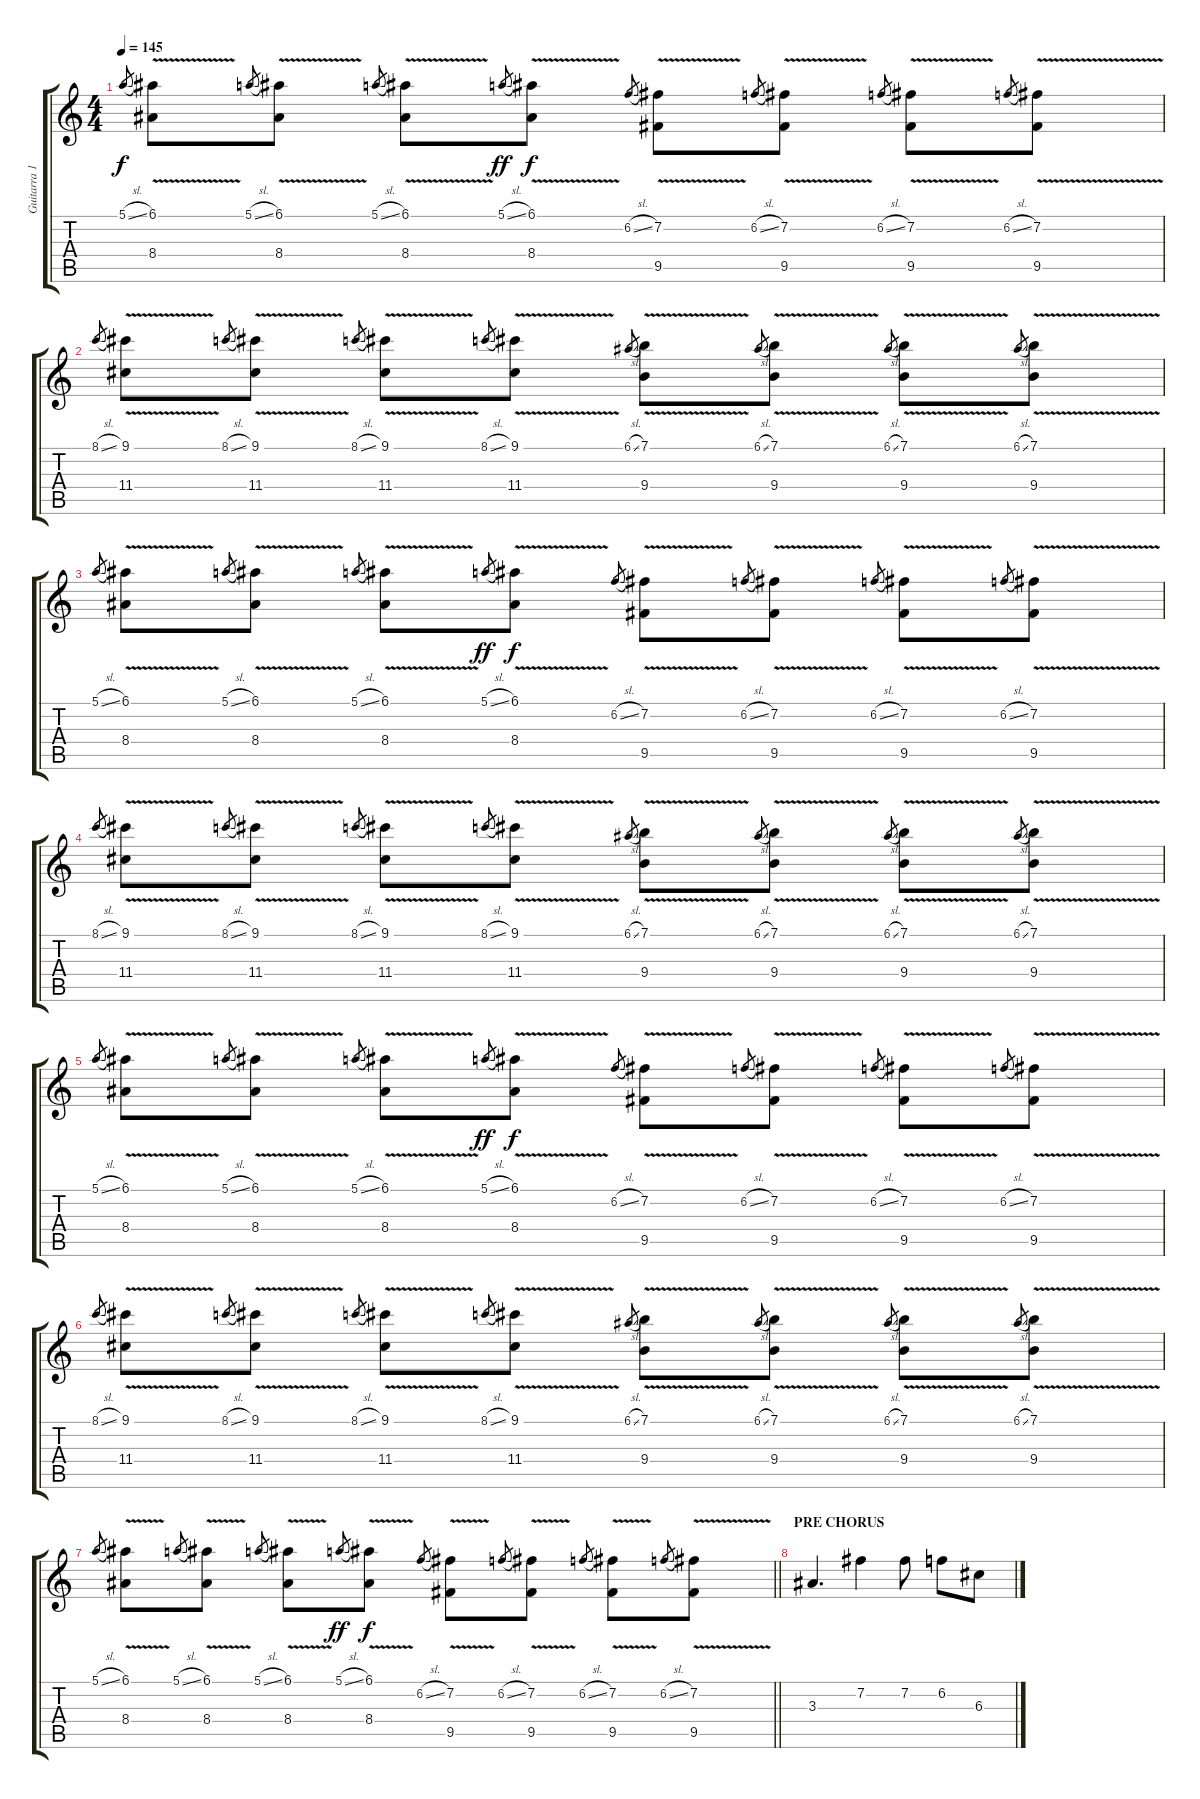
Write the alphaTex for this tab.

\track ("Guitarra 1" "Guitarra 1") {instrument overdrivenguitar}
\staff {score tabs}
\tuning (E4 B3 G3 D3 A2 E2) {hide}
\ts (4 4)
\tempo 145
\clef g2
\ks c
5.1{sl}.8{gr dy f} (6.1{v} 8.4).8 5.1{sl}.8{gr} (6.1{v} 8.4).8 5.1{sl}.8{gr} (6.1{v} 8.4).8 5.1{sl}.8{gr dy ff} (6.1{v} 8.4).8{dy f} 6.2{sl}.8{gr} (7.2{v} 9.5).8 6.2{sl}.8{gr} (7.2{v} 9.5).8 6.2{sl}.8{gr} (7.2{v} 9.5).8 6.2{sl}.8{gr} (7.2{v} 9.5).8 |
8.1{sl}.8{gr} (9.1{v} 11.4).8 8.1{sl}.8{gr} (9.1{v} 11.4).8 8.1{sl}.8{gr} (9.1{v} 11.4).8 8.1{sl}.8{gr} (9.1{v} 11.4).8 6.1{sl}.8{gr} (7.1{v} 9.4).8 6.1{sl}.8{gr} (7.1{v} 9.4).8 6.1{sl}.8{gr} (7.1{v} 9.4).8 6.1{sl}.8{gr} (7.1{v} 9.4).8 |
5.1{sl}.8{gr} (6.1{v} 8.4).8 5.1{sl}.8{gr} (6.1{v} 8.4).8 5.1{sl}.8{gr} (6.1{v} 8.4).8 5.1{sl}.8{gr dy ff} (6.1{v} 8.4).8{dy f} 6.2{sl}.8{gr} (7.2{v} 9.5).8 6.2{sl}.8{gr} (7.2{v} 9.5).8 6.2{sl}.8{gr} (7.2{v} 9.5).8 6.2{sl}.8{gr} (7.2{v} 9.5).8 |
8.1{sl}.8{gr} (9.1{v} 11.4).8 8.1{sl}.8{gr} (9.1{v} 11.4).8 8.1{sl}.8{gr} (9.1{v} 11.4).8 8.1{sl}.8{gr} (9.1{v} 11.4).8 6.1{sl}.8{gr} (7.1{v} 9.4).8 6.1{sl}.8{gr} (7.1{v} 9.4).8 6.1{sl}.8{gr} (7.1{v} 9.4).8 6.1{sl}.8{gr} (7.1{v} 9.4).8 |
5.1{sl}.8{gr} (6.1{v} 8.4).8 5.1{sl}.8{gr} (6.1{v} 8.4).8 5.1{sl}.8{gr} (6.1{v} 8.4).8 5.1{sl}.8{gr dy ff} (6.1{v} 8.4).8{dy f} 6.2{sl}.8{gr} (7.2{v} 9.5).8 6.2{sl}.8{gr} (7.2{v} 9.5).8 6.2{sl}.8{gr} (7.2{v} 9.5).8 6.2{sl}.8{gr} (7.2{v} 9.5).8 |
8.1{sl}.8{gr} (9.1{v} 11.4).8 8.1{sl}.8{gr} (9.1{v} 11.4).8 8.1{sl}.8{gr} (9.1{v} 11.4).8 8.1{sl}.8{gr} (9.1{v} 11.4).8 6.1{sl}.8{gr} (7.1{v} 9.4).8 6.1{sl}.8{gr} (7.1{v} 9.4).8 6.1{sl}.8{gr} (7.1{v} 9.4).8 6.1{sl}.8{gr} (7.1{v} 9.4).8 |
\barLineRight lightlight
5.1{sl}.8{gr} (6.1{v} 8.4).8 5.1{sl}.8{gr} (6.1{v} 8.4).8 5.1{sl}.8{gr} (6.1{v} 8.4).8 5.1{sl}.8{gr dy ff} (6.1{v} 8.4).8{dy f} 6.2{sl}.8{gr} (7.2{v} 9.5).8 6.2{sl}.8{gr} (7.2{v} 9.5).8 6.2{sl}.8{gr} (7.2{v} 9.5).8 6.2{sl}.8{gr} (7.2{v} 9.5).8 |
\section ("" "PRE CHORUS")
3.3.4{d volume 5} 7.2.4 7.2.8 6.2.8 6.3.8
